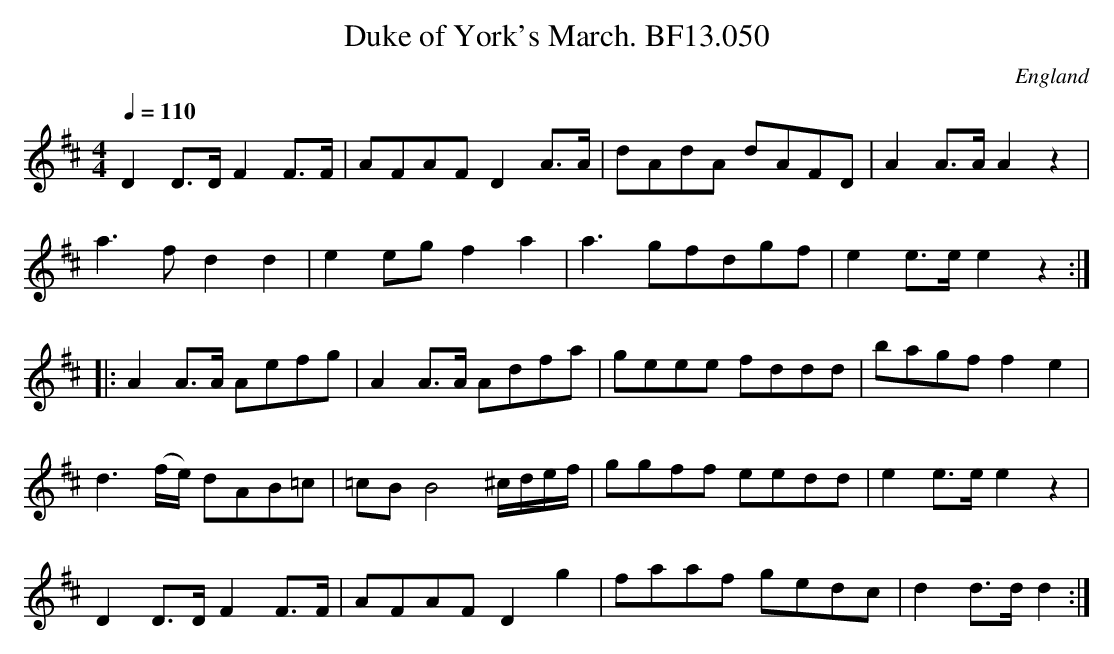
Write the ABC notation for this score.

X:1
T:Duke of York's March. BF13.050
L:1/8
M:4/4
O:England
Q:1/4=110
K:D
D2D>DF2F>F|AFAFD2A>A|dAdA dAFD|A2A>AA2z2|!
a3fd2d2|e2egf2a2|a3gfdgf|e2e>ee2z2:|!
|:A2A>A Aefg|A2A>A Adfa|geee fddd|bagff2e2|!
d3(f/e/) dAB=c|=cBB4 ^c/d/e/f/|ggff eedd|e2e>ee2z2|!
D2D>DF2F>F|AFAFD2g2|faaf gedc|d2d>dd2:|
